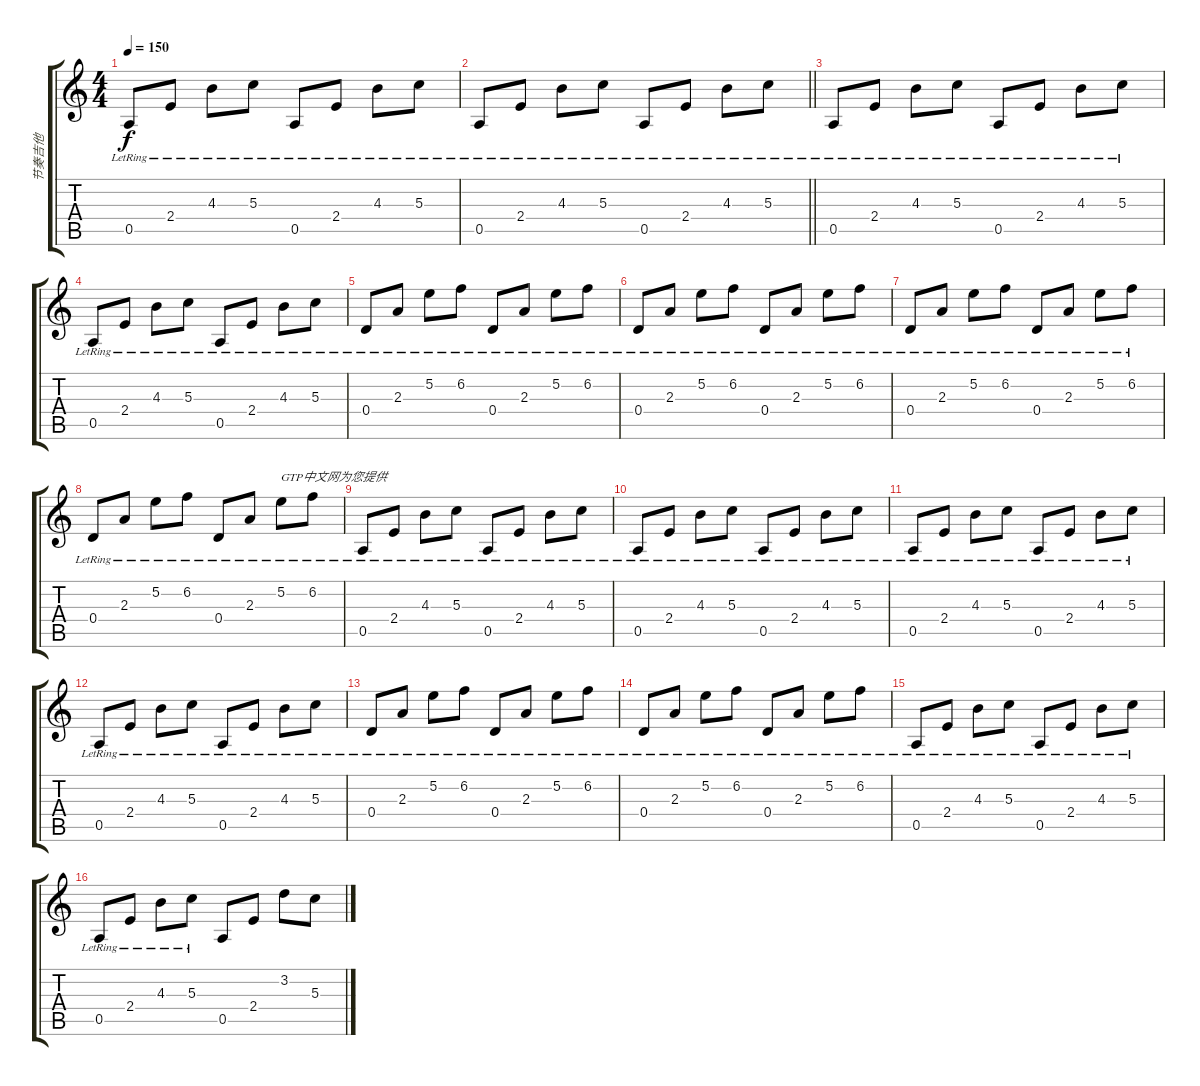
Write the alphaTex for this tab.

\track ("节奏吉他" "节奏吉他") {instrument distortionguitar}
\staff {score tabs}
\tuning (E4 B3 G3 D3 A2 E2) {hide}
\ts (4 4)
\tempo 150
\clef g2
\ks c
0.5{lr}.8{dy f} 2.4{lr}.8 4.3{lr}.8 5.3{lr}.8 0.5{lr}.8 2.4{lr}.8 4.3{lr}.8 5.3{lr}.8 |
\barLineRight lightlight
0.5{lr}.8 2.4{lr}.8 4.3{lr}.8 5.3{lr}.8 0.5{lr}.8 2.4{lr}.8 4.3{lr}.8 5.3{lr}.8 |
0.5{lr}.8 2.4{lr}.8 4.3{lr}.8 5.3{lr}.8 0.5{lr}.8 2.4{lr}.8 4.3{lr}.8 5.3{lr}.8 |
0.5{lr}.8 2.4{lr}.8 4.3{lr}.8 5.3{lr}.8 0.5{lr}.8 2.4{lr}.8 4.3{lr}.8 5.3{lr}.8 |
0.4{lr}.8 2.3{lr}.8 5.2{lr}.8 6.2{lr}.8 0.4{lr}.8 2.3{lr}.8 5.2{lr}.8 6.2{lr}.8 |
0.4{lr}.8 2.3{lr}.8 5.2{lr}.8 6.2{lr}.8 0.4{lr}.8 2.3{lr}.8 5.2{lr}.8 6.2{lr}.8 |
0.4{lr}.8 2.3{lr}.8 5.2{lr}.8 6.2{lr}.8 0.4{lr}.8 2.3{lr}.8 5.2{lr}.8 6.2{lr}.8 |
0.4{lr}.8 2.3{lr}.8 5.2{lr}.8 6.2{lr}.8 0.4{lr}.8 2.3{lr}.8 5.2{lr}.8{txt "GTP中文网为您提供"} 6.2{lr}.8 |
0.5{lr}.8 2.4{lr}.8 4.3{lr}.8 5.3{lr}.8 0.5{lr}.8 2.4{lr}.8 4.3{lr}.8 5.3{lr}.8 |
0.5{lr}.8{txt " "} 2.4{lr}.8 4.3{lr}.8 5.3{lr}.8 0.5{lr}.8 2.4{lr}.8 4.3{lr}.8 5.3{lr}.8 |
0.5{lr}.8 2.4{lr}.8 4.3{lr}.8 5.3{lr}.8 0.5{lr}.8 2.4{lr}.8 4.3{lr}.8 5.3{lr}.8 |
0.5{lr}.8 2.4{lr}.8 4.3{lr}.8 5.3{lr}.8 0.5{lr}.8 2.4{lr}.8 4.3{lr}.8 5.3{lr}.8 |
0.4{lr}.8 2.3{lr}.8 5.2{lr}.8 6.2{lr}.8 0.4{lr}.8 2.3{lr}.8 5.2{lr}.8 6.2{lr}.8 |
0.4{lr}.8 2.3{lr}.8 5.2{lr}.8 6.2{lr}.8 0.4{lr}.8 2.3{lr}.8 5.2{lr}.8 6.2{lr}.8 |
0.5{lr}.8 2.4{lr}.8 4.3{lr}.8 5.3{lr}.8 0.5{lr}.8 2.4{lr}.8 4.3{lr}.8 5.3{lr}.8 |
0.5{lr}.8 2.4{lr}.8 4.3{lr}.8 5.3{lr}.8 0.5.8 2.4.8 3.2.8 5.3.8
